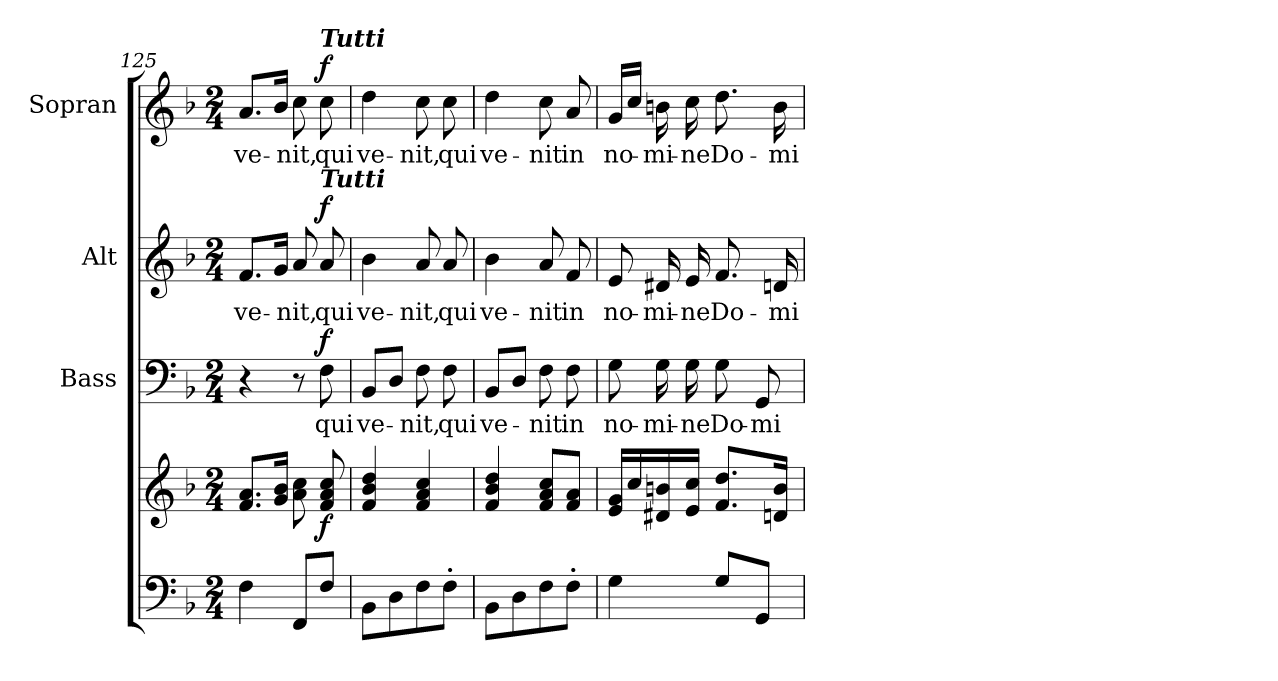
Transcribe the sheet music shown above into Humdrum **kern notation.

**kern	**kern	**dynam	**kern	**text	**dynam	**kern	**text	**dynam	**kern	**text	**dynam
*part4	*part4	*part4	*part3	*part3	*part3	*part2	*part2	*part2	*part1	*part1	*part1
*staff5	*staff4	*staff4/5	*staff3	*staff3	*staff3	*staff2	*staff2	*staff2	*staff1	*staff1	*staff1
*	*	*	*I"Bass	*	*	*I"Alt	*	*	*I"Sopran	*	*
*	*	*	*I'B.	*	*	*I'A.	*	*	*I'S.	*	*
*clefF4	*clefG2	*	*clefF4	*	*	*clefG2	*	*	*clefG2	*	*
*k[b-]	*k[b-]	*	*k[b-]	*	*	*k[b-]	*	*	*k[b-]	*	*
*F:	*F:	*	*F:	*	*	*F:	*	*	*F:	*	*
*M2/4	*M2/4	*	*M2/4	*	*	*M2/4	*	*	*M2/4	*	*
=125	=125	=125	=125	=125	=125	=125	=125	=125	=125	=125	=125
!	!	!	!	!	!	!	!LO:LY:b	!	!	!LO:LY:b	!
4F\	8.f/ 8.a/L	.	4r	.	.	8.f/L	ve-	.	8.a/L	ve-	.
.	16g/ 16b-/Jk	.	.	.	.	16g/Jk	.	.	16b-/Jk	.	.
!	!	!	!	!	!	!	!LO:LY:b	!	!	!LO:LY:b	!
8FF/L	8a\ 8cc\	.	8r	.	.	8a/	-nit,	.	8cc\	-nit,	.
!	!	!	!	!	!	!	!	!	!LO:TX:a:Bi:t=Tutti	!	!
!	!	!	!	!	!	!LO:TX:a:Bi:t=Tutti	!	!	!	!	!
!	!	!LO:DY:b	!	!LO:LY:b	!LO:DY:a	!	!LO:LY:b	!LO:DY:a	!	!LO:LY:b	!LO:DY:a
8F/J	8f/ 8a/ 8cc/	f	8F\	qui	f	8a/	qui	f	8cc\	qui	f
=126	=126	=126	=126	=126	=126	=126	=126	=126	=126	=126	=126
!	!	!	!	!LO:LY:b	!	!	!LO:LY:b	!	!	!LO:LY:b	!
8BB-\L	4f/ 4b-/ 4dd/	.	8BB-/L	ve-	.	4b-\	ve-	.	4dd\	ve-	.
8D\	.	.	8D/J	.	.	.	.	.	.	.	.
!	!	!	!	!LO:LY:b	!	!	!LO:LY:b	!	!	!LO:LY:b	!
8F\	4f/ 4a/ 4cc/	.	8F\	-nit,	.	8a/	-nit,	.	8cc\	-nit,	.
!	!	!	!	!LO:LY:b	!	!	!LO:LY:b	!	!	!LO:LY:b	!
8F'>\J	.	.	8F\	qui	.	8a/	qui	.	8cc\	qui	.
=127	=127	=127	=127	=127	=127	=127	=127	=127	=127	=127	=127
!	!	!	!	!LO:LY:b	!	!	!LO:LY:b	!	!	!LO:LY:b	!
8BB-\L	4f/ 4b-/ 4dd/	.	8BB-/L	ve-	.	4b-\	ve-	.	4dd\	ve-	.
8D\	.	.	8D/J	.	.	.	.	.	.	.	.
!	!	!	!	!LO:LY:b	!	!	!LO:LY:b	!	!	!LO:LY:b	!
8F\	8f/ 8a/ 8cc/L	.	8F\	-nit	.	8a/	-nit	.	8cc\	-nit	.
!	!	!	!	!LO:LY:b	!	!	!LO:LY:b	!	!	!LO:LY:b	!
8F'>\J	8f/ 8a/J	.	8F\	in	.	8f/	in	.	8a/	in	.
!!LO:PB:g=z
=128	=128	=128	=128	=128	=128	=128	=128	=128	=128	=128	=128
!	!	!	!	!LO:LY:b	!	!	!LO:LY:b	!	!	!LO:LY:b	!
4G\	16e/ 16g/LL	.	8G\	no-	.	8e/	no-	.	16g/LL	no-	.
.	16cc/	.	.	.	.	.	.	.	16cc/JJ	.	.
!	!	!	!	!LO:LY:b	!	!	!LO:LY:b	!	!	!LO:LY:b	!
.	16d#X/ 16bn/	.	16G\	-mi-	.	16d#X/	-mi-	.	16bn\	-mi-	.
!	!	!	!	!LO:LY:b	!	!	!LO:LY:b	!	!	!LO:LY:b	!
.	16e/ 16cc/JJ	.	16G\	-ne	.	16e/	-ne	.	16cc\	-ne	.
!	!	!	!	!LO:LY:b	!	!	!LO:LY:b	!	!	!LO:LY:b	!
8G/L	8.f/ 8.dd/L	.	8G\	Do-	.	8.f/	Do-	.	8.dd\	Do-	.
!	!	!	!	!LO:LY:b	!	!	!	!	!	!	!
8GG/J	.	.	8GG/	-mi-	.	.	.	.	.	.	.
!	!	!	!	!	!	!	!LO:LY:b	!	!	!LO:LY:b	!
.	16dn/ 16b/Jk	.	.	.	.	16dn/	-mi-	.	16b\	-mi-	.
=	=	=	=	=	=	=	=	=	=	=	=
*-	*-	*-	*-	*-	*-	*-	*-	*-	*-	*-	*-
